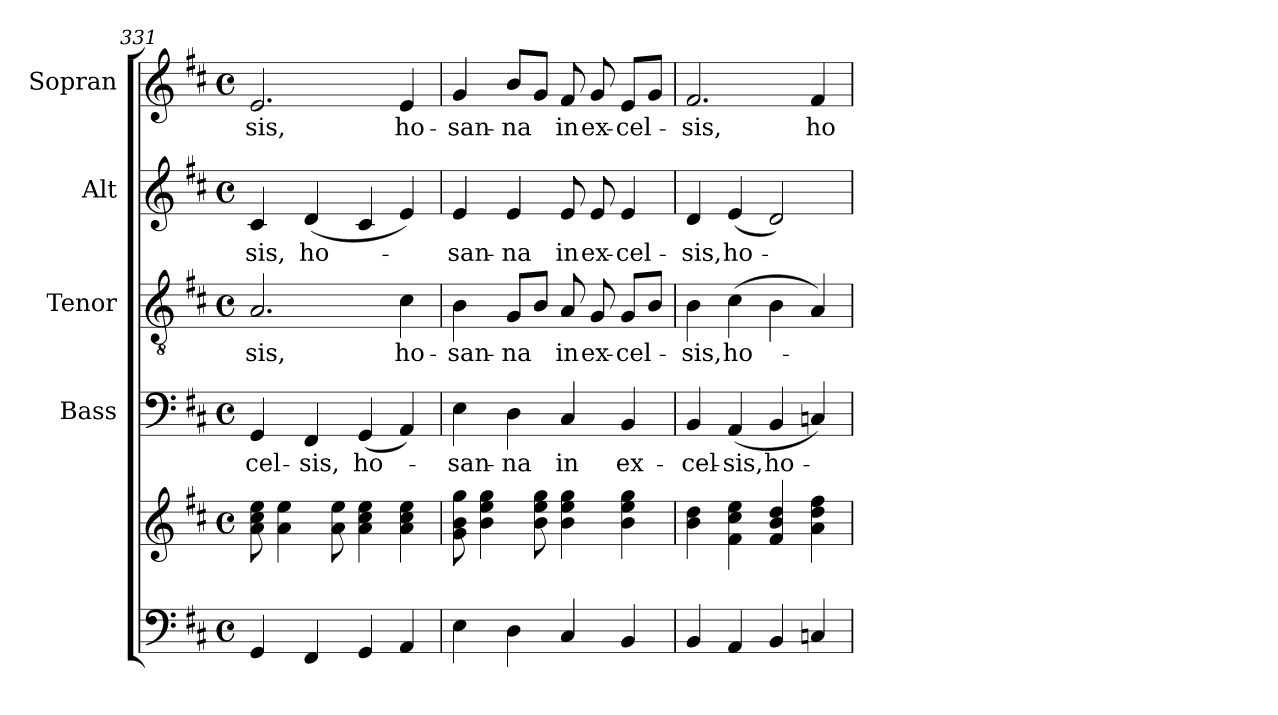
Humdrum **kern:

**kern	**kern	**kern	**text	**kern	**text	**kern	**text	**kern	**text
*part5	*part5	*part4	*part4	*part3	*part3	*part2	*part2	*part1	*part1
*staff6	*staff5	*staff4	*staff4	*staff3	*staff3	*staff2	*staff2	*staff1	*staff1
*	*	*I"Bass	*	*I"Tenor	*	*I"Alt	*	*I"Sopran	*
*	*	*I'B.	*	*I'T.	*	*I'A.	*	*I'S.	*
*clefF4	*clefG2	*clefF4	*	*clefGv2	*	*clefG2	*	*clefG2	*
*k[f#c#]	*k[f#c#]	*k[f#c#]	*	*k[f#c#]	*	*k[f#c#]	*	*k[f#c#]	*
*D:	*D:	*D:	*	*D:	*	*D:	*	*D:	*
*M4/4	*M4/4	*M4/4	*	*M4/4	*	*M4/4	*	*M4/4	*
*met(c)	*met(c)	*met(c)	*	*met(c)	*	*met(c)	*	*met(c)	*
=331	=331	=331	=331	=331	=331	=331	=331	=331	=331
!	!	!	!LO:LY:b	!	!LO:LY:b	!	!LO:LY:b	!	!LO:LY:b
4GG/	8a\ 8cc#\ 8ee\	4GG/	-cel-	2.A/	-sis,	4c#/	-sis,	2.e/	-sis,
.	4a\ 4ee\	.	.	.	.	.	.	.	.
!	!	!	!LO:LY:b	!	!	!	!LO:LY:b	!	!
4FF#/	.	4FF#/	-sis,	.	.	(<4d/	ho-	.	.
.	8a\ 8ee\	.	.	.	.	.	.	.	.
!	!	!	!LO:LY:b	!	!	!	!	!	!
4GG/	4a\ 4cc#\ 4ee\	(<4GG/	ho-	.	.	4c#/	.	.	.
!	!	!	!	!	!LO:LY:b	!	!	!	!LO:LY:b
4AA/	4a\ 4cc#\ 4ee\	4AA/)	.	4c#\	ho-	4e/)	.	4e/	ho-
=332	=332	=332	=332	=332	=332	=332	=332	=332	=332
!	!	!	!LO:LY:b	!	!LO:LY:b	!	!LO:LY:b	!	!LO:LY:b
4E\	8g\ 8b\ 8gg\	4E\	-san-	4B\	-san-	4e/	-san-	4g/	-san-
.	4b\ 4ee\ 4gg\	.	.	.	.	.	.	.	.
!	!	!	!LO:LY:b	!	!LO:LY:b	!	!LO:LY:b	!	!LO:LY:b
4D\	.	4D\	-na	8G/L	-na	4e/	-na	8b/L	-na
.	8b\ 8ee\ 8gg\	.	.	8B/J	.	.	.	8g/J	.
!	!	!	!LO:LY:b	!	!LO:LY:b	!	!LO:LY:b	!	!LO:LY:b
4C#/	4b\ 4ee\ 4gg\	4C#/	in	8A/	in	8e/	in	8f#/	in
!	!	!	!	!	!LO:LY:b	!	!LO:LY:b	!	!LO:LY:b
.	.	.	.	8G/	ex-	8e/	ex-	8g/	ex-
!	!	!	!LO:LY:b	!	!LO:LY:b	!	!LO:LY:b	!	!LO:LY:b
4BB/	4b\ 4ee\ 4gg\	4BB/	ex-	8G/L	-cel-	4e/	-cel-	8e/L	-cel-
.	.	.	.	8B/J	.	.	.	8g/J	.
=333	=333	=333	=333	=333	=333	=333	=333	=333	=333
!	!	!	!LO:LY:b	!	!LO:LY:b	!	!LO:LY:b	!	!LO:LY:b
4BB/	4b\ 4dd\	4BB/	-cel-	4B\	-sis,	4d/	-sis,	2.f#/	-sis,
!	!	!	!LO:LY:b	!	!LO:LY:b	!	!LO:LY:b	!	!
4AA/	4f#\ 4cc#\ 4ee\	(<4AA/	-sis,	(>4c#\	ho-	(<4e/	ho-	.	.
!	!	!	!LO:LY:b	!	!	!	!	!	!
4BB/	4f#/ 4b/ 4dd/	4BB/	ho-	4B\	.	2d/)	.	.	.
!	!	!	!	!	!	!	!	!	!LO:LY:b
4Cn/	4a\ 4dd\ 4ff#\	4Cn/)	.	4A/)	.	.	.	4f#/	ho-
=	=	=	=	=	=	=	=	=	=
*-	*-	*-	*-	*-	*-	*-	*-	*-	*-
